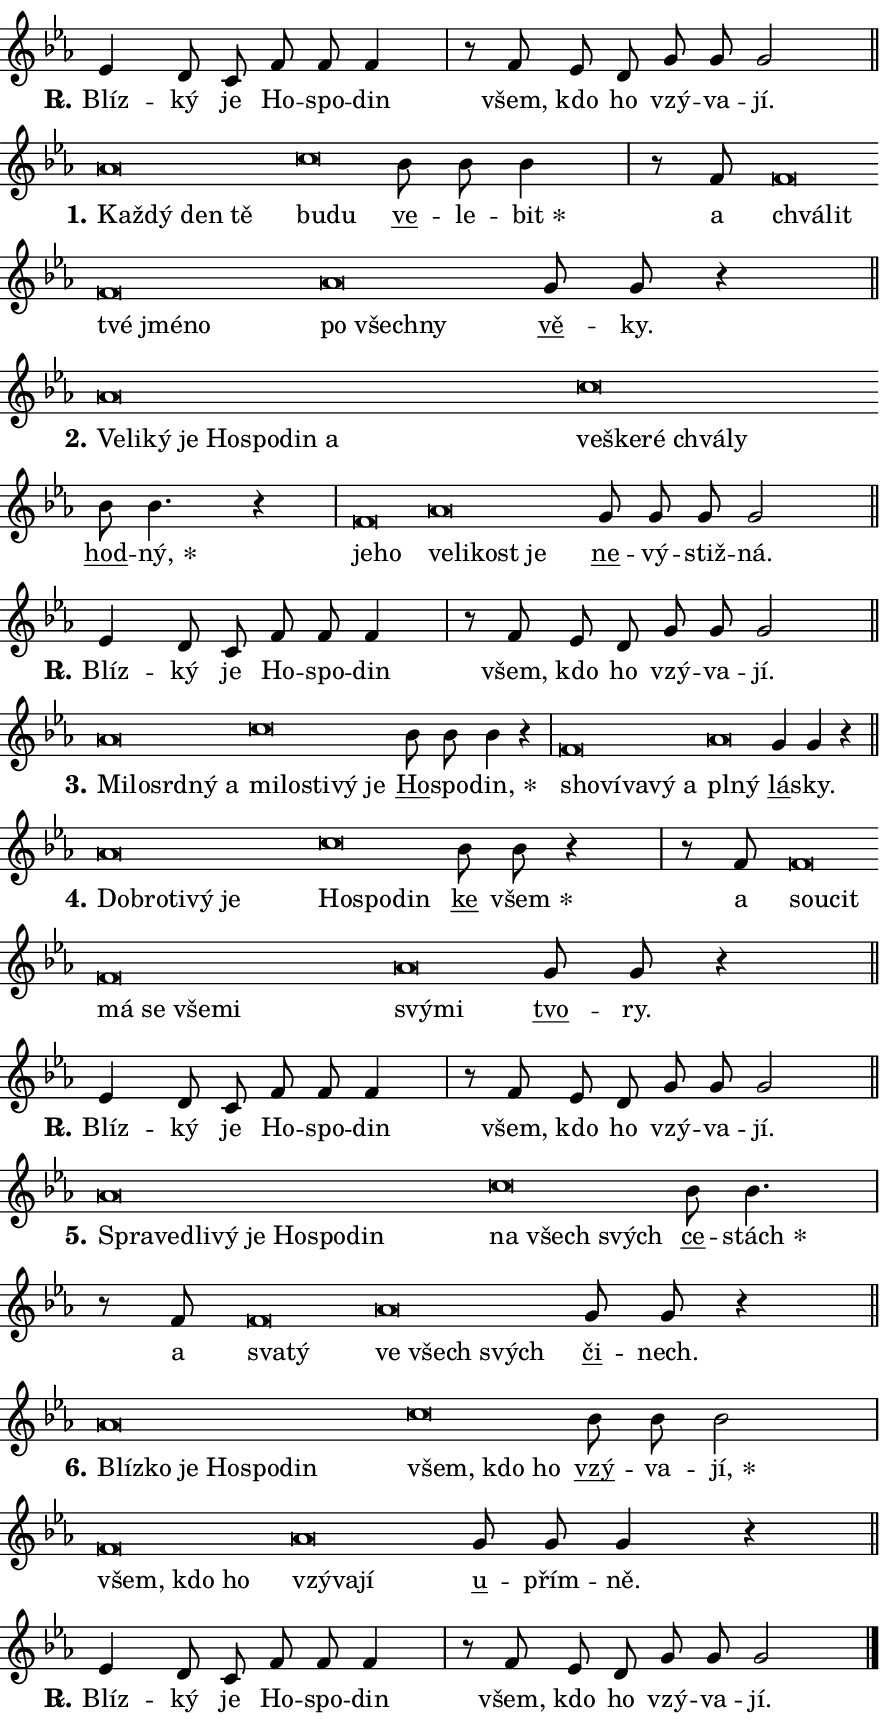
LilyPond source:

\version "2.24.0"
\header { tagline = "" }
\paper {
  indent = 0\cm
  top-margin = 0\cm
  right-margin = 0.13\cm % to fit lyric hyphens
  bottom-margin = 0\cm
  left-margin = 0\cm
  paper-width = 15\cm
  page-breaking = #ly:one-page-breaking
  system-system-spacing.basic-distance = #11
  score-system-spacing.basic-distance = #11
  ragged-last = ##f
}


%% Author: Thomas Morley
%% https://lists.gnu.org/archive/html/lilypond-user/2020-05/msg00002.html
#(define (line-position grob)
"Returns position of @var[grob} in current system:
   @code{'start}, if at first time-step
   @code{'end}, if at last time-step
   @code{'middle} otherwise
"
  (let* ((col (ly:item-get-column grob))
         (ln (ly:grob-object col 'left-neighbor))
         (rn (ly:grob-object col 'right-neighbor))
         (col-to-check-left (if (ly:grob? ln) ln col))
         (col-to-check-right (if (ly:grob? rn) rn col))
         (break-dir-left
           (and
             (ly:grob-property col-to-check-left 'non-musical #f)
             (ly:item-break-dir col-to-check-left)))
         (break-dir-right
           (and
             (ly:grob-property col-to-check-right 'non-musical #f)
             (ly:item-break-dir col-to-check-right))))
        (cond ((eqv? 1 break-dir-left) 'start)
              ((eqv? -1 break-dir-right) 'end)
              (else 'middle))))

#(define (tranparent-at-line-position vctor)
  (lambda (grob)
  "Relying on @code{line-position} select the relevant enry from @var{vctor}.
Used to determine transparency,"
    (case (line-position grob)
      ((end) (not (vector-ref vctor 0)))
      ((middle) (not (vector-ref vctor 1)))
      ((start) (not (vector-ref vctor 2))))))

noteHeadBreakVisibility =
#(define-music-function (break-visibility)(vector?)
"Makes @code{NoteHead}s transparent relying on @var{break-visibility}"
#{
  \override NoteHead.transparent =
    #(tranparent-at-line-position break-visibility)
#})

#(define delete-ledgers-for-transparent-note-heads
  (lambda (grob)
    "Reads whether a @code{NoteHead} is transparent.
If so this @code{NoteHead} is removed from @code{'note-heads} from
@var{grob}, which is supposed to be @code{LedgerLineSpanner}.
As a result ledgers are not printed for this @code{NoteHead}"
    (let* ((nhds-array (ly:grob-object grob 'note-heads))
           (nhds-list
             (if (ly:grob-array? nhds-array)
                 (ly:grob-array->list nhds-array)
                 '()))
           ;; Relies on the transparent-property being done before
           ;; Staff.LedgerLineSpanner.after-line-breaking is executed.
           ;; This is fragile ...
           (to-keep
             (remove
               (lambda (nhd)
                 (ly:grob-property nhd 'transparent #f))
               nhds-list)))
      ;; TODO find a better method to iterate over grob-arrays, similiar
      ;; to filter/remove etc for lists
      ;; For now rebuilt from scratch
      (set! (ly:grob-object grob 'note-heads)  '())
      (for-each
        (lambda (nhd)
          (ly:pointer-group-interface::add-grob grob 'note-heads nhd))
        to-keep))))

squashNotes = {
  \override NoteHead.X-extent = #'(-0.2 . 0.2)
  \override NoteHead.Y-extent = #'(-0.75 . 0)
  \override NoteHead.stencil =
    #(lambda (grob)
       (let ((pos (ly:grob-property grob 'staff-position)))
         (begin
           (if (< pos -7) (display "ERROR: Lower brevis then expected\n") (display ""))
           (if (<= pos -6) ly:text-interface::print ly:note-head::print))))
}
unSquashNotes = {
  \revert NoteHead.X-extent
  \revert NoteHead.Y-extent
  \revert NoteHead.stencil
}

hideNotes = \noteHeadBreakVisibility #begin-of-line-visible
unHideNotes = \noteHeadBreakVisibility #all-visible

% work-around for resetting accidentals
% https://lilypond.org/doc/v2.23/Documentation/notation/displaying-rhythms#unmetered-music
cadenzaMeasure = {
  \cadenzaOff
  \partial 1024 s1024
  \cadenzaOn
}

#(define-markup-command (accent layout props text) (markup?)
  "Underline accented syllable"
  (interpret-markup layout props
    #{\markup \override #'(offset . 4.3) \underline { #text }#}))

responsum = \markup \concat {
  "R" \hspace #-1.05 \path #0.1 #'((moveto 0 0.07) (lineto 0.9 0.8)) \hspace #0.05 "."
}

spaceSize = #0.6828661417322834 % exact space size for TeX Gyre Schola

\layout {
  \context {
    \Staff
    \remove "Time_signature_engraver"
    \override LedgerLineSpanner.after-line-breaking = #delete-ledgers-for-transparent-note-heads
  }
  \context {
    \Lyrics {
      \override LyricSpace.minimum-distance = \spaceSize
      \override LyricText.font-name = #"TeX Gyre Schola"
      \override LyricText.font-size = 1
      \override StanzaNumber.font-name = #"TeX Gyre Schola Bold"
      \override StanzaNumber.font-size = 1
    }
  }
  \context {
    \Score 
    \override NoteHead.text =
      #(lambda (grob) 
        (let ((pos (ly:grob-property grob 'staff-position)))
          #{\markup {
            \combine
              \halign #-0.55 \raise #(if (= pos -6) 0 0.5) \override #'(thickness . 2) \draw-line #'(3.2 . 0)
              \musicglyph "noteheads.sM1"
          }#}))
  }
}

% magnetic-lyrics.ily
%
%   written by
%     Jean Abou Samra <jean@abou-samra.fr>
%     Werner Lemberg <wl@gnu.org>
%
%   adapted by
%     Jiri Hon <jiri.hon@gmail.com>
%
% Version 2022-Apr-15

% https://www.mail-archive.com/lilypond-user@gnu.org/msg149350.html

#(define (Left_hyphen_pointer_engraver context)
   "Collect syllable-hyphen-syllable occurrences in lyrics and store
them in properties.  This engraver only looks to the left.  For
example, if the lyrics input is @code{foo -- bar}, it does the
following.

@itemize @bullet
@item
Set the @code{text} property of the @code{LyricHyphen} grob between
@q{foo} and @q{bar} to @code{foo}.

@item
Set the @code{left-hyphen} property of the @code{LyricText} grob with
text @q{foo} to the @code{LyricHyphen} grob between @q{foo} and
@q{bar}.
@end itemize

Use this auxiliary engraver in combination with the
@code{lyric-@/text::@/apply-@/magnetic-@/offset!} hook."
   (let ((hyphen #f)
         (text #f))
     (make-engraver
      (acknowledgers
       ((lyric-syllable-interface engraver grob source-engraver)
        (set! text grob)))
      (end-acknowledgers
       ((lyric-hyphen-interface engraver grob source-engraver)
        ;(when (not (grob::has-interface grob 'lyric-space-interface))
          (set! hyphen grob)));)
      ((stop-translation-timestep engraver)
       (when (and text hyphen)
         (ly:grob-set-object! text 'left-hyphen hyphen))
       (set! text #f)
       (set! hyphen #f)))))

#(define (lyric-text::apply-magnetic-offset! grob)
   "If the space between two syllables is less than the value in
property @code{LyricText@/.details@/.squash-threshold}, move the right
syllable to the left so that it gets concatenated with the left
syllable.

Use this function as a hook for
@code{LyricText@/.after-@/line-@/breaking} if the
@code{Left_@/hyphen_@/pointer_@/engraver} is active."
   (let ((hyphen (ly:grob-object grob 'left-hyphen #f)))
     (when hyphen
       (let ((left-text (ly:spanner-bound hyphen LEFT)))
         (when (grob::has-interface left-text 'lyric-syllable-interface)
           (let* ((common (ly:grob-common-refpoint grob left-text X))
                  (this-x-ext (ly:grob-extent grob common X))
                  (left-x-ext
                   (begin
                     ;; Trigger magnetism for left-text.
                     (ly:grob-property left-text 'after-line-breaking)
                     (ly:grob-extent left-text common X)))
                  ;; `delta` is the gap width between two syllables.
                  (delta (- (interval-start this-x-ext)
                            (interval-end left-x-ext)))
                  (details (ly:grob-property grob 'details))
                  (threshold (assoc-get 'squash-threshold details 0.2)))
             (when (< delta threshold)
               (let* (;; We have to manipulate the input text so that
                      ;; ligatures crossing syllable boundaries are not
                      ;; disabled.  For languages based on the Latin
                      ;; script this is essentially a beautification.
                      ;; However, for non-Western scripts it can be a
                      ;; necessity.
                      (lt (ly:grob-property left-text 'text))
                      (rt (ly:grob-property grob 'text))
                      (is-space (grob::has-interface hyphen 'lyric-space-interface))
                      (space (if is-space " " ""))
                      (extra-delta (if is-space spaceSize 0))
                      ;; Append new syllable.
                      (ltrt-space (if (and (string? lt) (string? rt))
                                (string-append lt space rt)
                                (make-concat-markup (list lt space rt))))
                      ;; Right-align `ltrt` to the right side.
                      (ltrt-space-markup (grob-interpret-markup
                               grob
                               (make-translate-markup
                                (cons (interval-length this-x-ext) 0)
                                (make-right-align-markup ltrt-space)))))
                 (begin
                   ;; Don't print `left-text`.
                   (ly:grob-set-property! left-text 'stencil #f)
                   ;; Set text and stencil (which holds all collected
                   ;; syllables so far) and shift it to the left.
                   (ly:grob-set-property! grob 'text ltrt-space)
                   (ly:grob-set-property! grob 'stencil ltrt-space-markup)
                   (ly:grob-translate-axis! grob (- (- delta extra-delta)) X))))))))))


#(define (lyric-hyphen::displace-bounds-first grob)
   ;; Make very sure this callback isn't triggered too early.
   (let ((left (ly:spanner-bound grob LEFT))
         (right (ly:spanner-bound grob RIGHT)))
     (ly:grob-property left 'after-line-breaking)
     (ly:grob-property right 'after-line-breaking)
     (ly:lyric-hyphen::print grob)))

squashThreshold = #0.4

\layout {
  \context {
    \Lyrics
    \consists #Left_hyphen_pointer_engraver
    \override LyricText.after-line-breaking =
      #lyric-text::apply-magnetic-offset!
    \override LyricHyphen.stencil = #lyric-hyphen::displace-bounds-first
    \override LyricText.details.squash-threshold = \squashThreshold
    \override LyricHyphen.minimum-distance = 0
    \override LyricHyphen.minimum-length = \squashThreshold
  }
}

squashText = \override LyricText.details.squash-threshold = 9999
unSquashText = \override LyricText.details.squash-threshold = \squashThreshold

leftText = \override LyricText.self-alignment-X = #LEFT
unLeftText = \revert LyricText.self-alignment-X

starOffset = #(lambda (grob) 
                (let ((x_offset (ly:self-alignment-interface::aligned-on-x-parent grob)))
                  (if (= x_offset 0) 0 (+ x_offset 1.2))))

star = #(define-music-function (syllable)(string?)
"Append star separator at the end of a syllable"
#{
  \once \override LyricText.X-offset = #starOffset
  \lyricmode { \markup {
    #syllable
    \override #'((font-name . "TeX Gyre Schola Bold")) \hspace #0.2 \lower #0.65 \larger "*"
  } }
#})

starAccent = #(define-music-function (syllable)(string?)
"Append star separator at the end of a syllable and make accent"
#{
  \once \override LyricText.X-offset = #starOffset
  \lyricmode { \markup {
    \accent #syllable
    \override #'((font-name . "TeX Gyre Schola Bold")) \hspace #0.2 \lower #0.65 \larger "*"
  } }
#})

breath = #(define-music-function (syllable)(string?)
"Append breathing indicator at the end of a syllable"
#{
  \lyricmode { \markup { #syllable "+" } }
#})

optionalBreath = #(define-music-function (syllable)(string?)
"Append optional breathing indicator at the end of a syllable"
#{
  \lyricmode { \markup { #syllable "(+)" } }
#})


\score {
    <<
        \new Voice = "melody" { \cadenzaOn \key es \major \relative { es'4 d8 c f f f4 \cadenzaMeasure \bar "|" r8 f es d \bar "" g g g2 \cadenzaMeasure \bar "||" \break } }
        \new Lyrics \lyricsto "melody" { \lyricmode { \set stanza = \responsum
Blíz -- ký je Ho -- spo -- din všem, kdo ho vzý -- va -- jí. } }
    >>
    \layout {}
}

\score {
    <<
        \new Voice = "melody" { \cadenzaOn \key es \major \relative { \squashNotes as'\breve*1/16 \hideNotes \breve*1/16 \bar "" \breve*1/16 \breve*1/16 \bar "" \unHideNotes \unSquashNotes \squashNotes c\breve*1/16 \hideNotes \breve*1/16 \bar "" \unHideNotes \unSquashNotes \bar "" bes8 bes bes4 \cadenzaMeasure \bar "|" r8 f8 \squashNotes f\breve*1/16 \hideNotes \breve*1/16 \bar "" \breve*1/16 \bar "" \breve*1/16 \breve*1/16 \bar "" \unHideNotes \unSquashNotes \squashNotes as\breve*1/16 \hideNotes \breve*1/16 \breve*1/16 \bar "" \unHideNotes \unSquashNotes \bar "" g8 g r4 \cadenzaMeasure \bar "||" \break } }
        \new Lyrics \lyricsto "melody" { \lyricmode { \set stanza = "1."
\leftText Kaž -- \squashText dý den tě \unSquashText bu -- \squashText du \unLeftText \unSquashText \markup \accent ve -- le -- \star bit a \leftText chvá -- \squashText lit tvé jmé -- no \unSquashText po \squashText všech -- ny \unLeftText \unSquashText \markup \accent vě -- ky. } }
    >>
    \layout {}
}

\score {
    <<
        \new Voice = "melody" { \cadenzaOn \key es \major \relative { \squashNotes as'\breve*1/16 \hideNotes \breve*1/16 \bar "" \breve*1/16 \bar "" \breve*1/16 \bar "" \breve*1/16 \bar "" \breve*1/16 \bar "" \breve*1/16 \breve*1/16 \bar "" \unHideNotes \unSquashNotes \squashNotes c\breve*1/16 \hideNotes \breve*1/16 \bar "" \breve*1/16 \bar "" \breve*1/16 \breve*1/16 \bar "" \unHideNotes \unSquashNotes \bar "" bes8 bes4. r4 \cadenzaMeasure \bar "|" \squashNotes f\breve*1/16 \hideNotes \breve*1/16 \bar "" \unHideNotes \unSquashNotes \squashNotes as\breve*1/16 \hideNotes \breve*1/16 \bar "" \breve*1/16 \breve*1/16 \bar "" \unHideNotes \unSquashNotes \bar "" g8 g g g2 \cadenzaMeasure \bar "||" \break } }
        \new Lyrics \lyricsto "melody" { \lyricmode { \set stanza = "2."
\leftText Ve -- \squashText li -- ký je Ho -- spo -- din a \unSquashText ve -- \squashText ške -- ré chvá -- ly \unLeftText \unSquashText \markup \accent hod -- \star ný, \leftText je -- \squashText ho \unSquashText ve -- \squashText li -- kost je \unLeftText \unSquashText \markup \accent ne -- vý -- stiž -- ná. } }
    >>
    \layout {}
}

\score {
    <<
        \new Voice = "melody" { \cadenzaOn \key es \major \relative { es'4 d8 c f f f4 \cadenzaMeasure \bar "|" r8 f es d \bar "" g g g2 \cadenzaMeasure \bar "||" \break } }
        \new Lyrics \lyricsto "melody" { \lyricmode { \set stanza = \responsum
Blíz -- ký je Ho -- spo -- din všem, kdo ho vzý -- va -- jí. } }
    >>
    \layout {}
}

\score {
    <<
        \new Voice = "melody" { \cadenzaOn \key es \major \relative { \squashNotes as'\breve*1/16 \hideNotes \breve*1/16 \bar "" \breve*1/16 \bar "" \breve*1/16 \breve*1/16 \bar "" \unHideNotes \unSquashNotes \squashNotes c\breve*1/16 \hideNotes \breve*1/16 \bar "" \breve*1/16 \bar "" \breve*1/16 \breve*1/16 \bar "" \unHideNotes \unSquashNotes \bar "" bes8 bes bes4 r \cadenzaMeasure \bar "|" \squashNotes f\breve*1/16 \hideNotes \breve*1/16 \bar "" \breve*1/16 \bar "" \breve*1/16 \breve*1/16 \bar "" \unHideNotes \unSquashNotes \squashNotes as\breve*1/16 \hideNotes \breve*1/16 \bar "" \unHideNotes \unSquashNotes \bar "" g4 g r \cadenzaMeasure \bar "||" \break } }
        \new Lyrics \lyricsto "melody" { \lyricmode { \set stanza = "3."
\leftText Mi -- \squashText lo -- srd -- ný a \unSquashText mi -- \squashText lo -- sti -- vý je \unLeftText \unSquashText \markup \accent Ho -- spo -- \star din, \leftText sho -- \squashText ví -- va -- vý a \unSquashText pl -- \squashText ný \unLeftText \unSquashText \markup \accent lá -- sky. } }
    >>
    \layout {}
}

\score {
    <<
        \new Voice = "melody" { \cadenzaOn \key es \major \relative { \squashNotes as'\breve*1/16 \hideNotes \breve*1/16 \bar "" \breve*1/16 \bar "" \breve*1/16 \breve*1/16 \bar "" \unHideNotes \unSquashNotes \squashNotes c\breve*1/16 \hideNotes \breve*1/16 \breve*1/16 \bar "" \unHideNotes \unSquashNotes \bar "" bes8 bes r4 \cadenzaMeasure \bar "|" r8 f8 \squashNotes f\breve*1/16 \hideNotes \breve*1/16 \bar "" \breve*1/16 \bar "" \breve*1/16 \bar "" \breve*1/16 \breve*1/16 \bar "" \unHideNotes \unSquashNotes \squashNotes as\breve*1/16 \hideNotes \breve*1/16 \bar "" \unHideNotes \unSquashNotes \bar "" g8 g r4 \cadenzaMeasure \bar "||" \break } }
        \new Lyrics \lyricsto "melody" { \lyricmode { \set stanza = "4."
\leftText Dob -- \squashText ro -- ti -- vý je \unSquashText Ho -- \squashText spo -- din \unLeftText \unSquashText \markup \accent ke \star všem a \leftText sou -- \squashText cit má se vše -- mi \unSquashText svý -- \squashText mi \unLeftText \unSquashText \markup \accent tvo -- ry. } }
    >>
    \layout {}
}

\score {
    <<
        \new Voice = "melody" { \cadenzaOn \key es \major \relative { es'4 d8 c f f f4 \cadenzaMeasure \bar "|" r8 f es d \bar "" g g g2 \cadenzaMeasure \bar "||" \break } }
        \new Lyrics \lyricsto "melody" { \lyricmode { \set stanza = \responsum
Blíz -- ký je Ho -- spo -- din všem, kdo ho vzý -- va -- jí. } }
    >>
    \layout {}
}

\score {
    <<
        \new Voice = "melody" { \cadenzaOn \key es \major \relative { \squashNotes as'\breve*1/16 \hideNotes \breve*1/16 \bar "" \breve*1/16 \bar "" \breve*1/16 \bar "" \breve*1/16 \bar "" \breve*1/16 \bar "" \breve*1/16 \breve*1/16 \bar "" \unHideNotes \unSquashNotes \squashNotes c\breve*1/16 \hideNotes \breve*1/16 \breve*1/16 \bar "" \unHideNotes \unSquashNotes \bar "" bes8 bes4. \cadenzaMeasure \bar "|" r8 f8 \squashNotes f\breve*1/16 \hideNotes \breve*1/16 \bar "" \unHideNotes \unSquashNotes \squashNotes as\breve*1/16 \hideNotes \breve*1/16 \breve*1/16 \bar "" \unHideNotes \unSquashNotes \bar "" g8 g r4 \cadenzaMeasure \bar "||" \break } }
        \new Lyrics \lyricsto "melody" { \lyricmode { \set stanza = "5."
\leftText Spra -- \squashText ve -- dli -- vý je Ho -- spo -- din \unSquashText na \squashText všech svých \unLeftText \unSquashText \markup \accent ce -- \star stách a \leftText sva -- \squashText tý \unSquashText ve \squashText všech svých \unLeftText \unSquashText \markup \accent či -- nech. } }
    >>
    \layout {}
}

\score {
    <<
        \new Voice = "melody" { \cadenzaOn \key es \major \relative { \squashNotes as'\breve*1/16 \hideNotes \breve*1/16 \bar "" \breve*1/16 \bar "" \breve*1/16 \bar "" \breve*1/16 \breve*1/16 \bar "" \unHideNotes \unSquashNotes \squashNotes c\breve*1/16 \hideNotes \breve*1/16 \breve*1/16 \bar "" \unHideNotes \unSquashNotes \bar "" bes8 bes bes2 \cadenzaMeasure \bar "|" \squashNotes f\breve*1/16 \hideNotes \breve*1/16 \breve*1/16 \bar "" \unHideNotes \unSquashNotes \squashNotes as\breve*1/16 \hideNotes \breve*1/16 \breve*1/16 \bar "" \unHideNotes \unSquashNotes \bar "" g8 g g4 r \cadenzaMeasure \bar "||" \break } }
        \new Lyrics \lyricsto "melody" { \lyricmode { \set stanza = "6."
\leftText Blíz -- \squashText ko je Ho -- spo -- din \unSquashText všem, \squashText kdo ho \unLeftText \unSquashText \markup \accent vzý -- va -- \star jí, \leftText všem, \squashText kdo ho \unSquashText vzý -- \squashText va -- jí \unLeftText \unSquashText \markup \accent u -- přím -- ně. } }
    >>
    \layout {}
}

\score {
    <<
        \new Voice = "melody" { \cadenzaOn \key es \major \relative { es'4 d8 c f f f4 \cadenzaMeasure \bar "|" r8 f es d \bar "" g g g2 \cadenzaMeasure \bar "||" \break } \bar "|." }
        \new Lyrics \lyricsto "melody" { \lyricmode { \set stanza = \responsum
Blíz -- ký je Ho -- spo -- din všem, kdo ho vzý -- va -- jí. } }
    >>
    \layout {}
}
